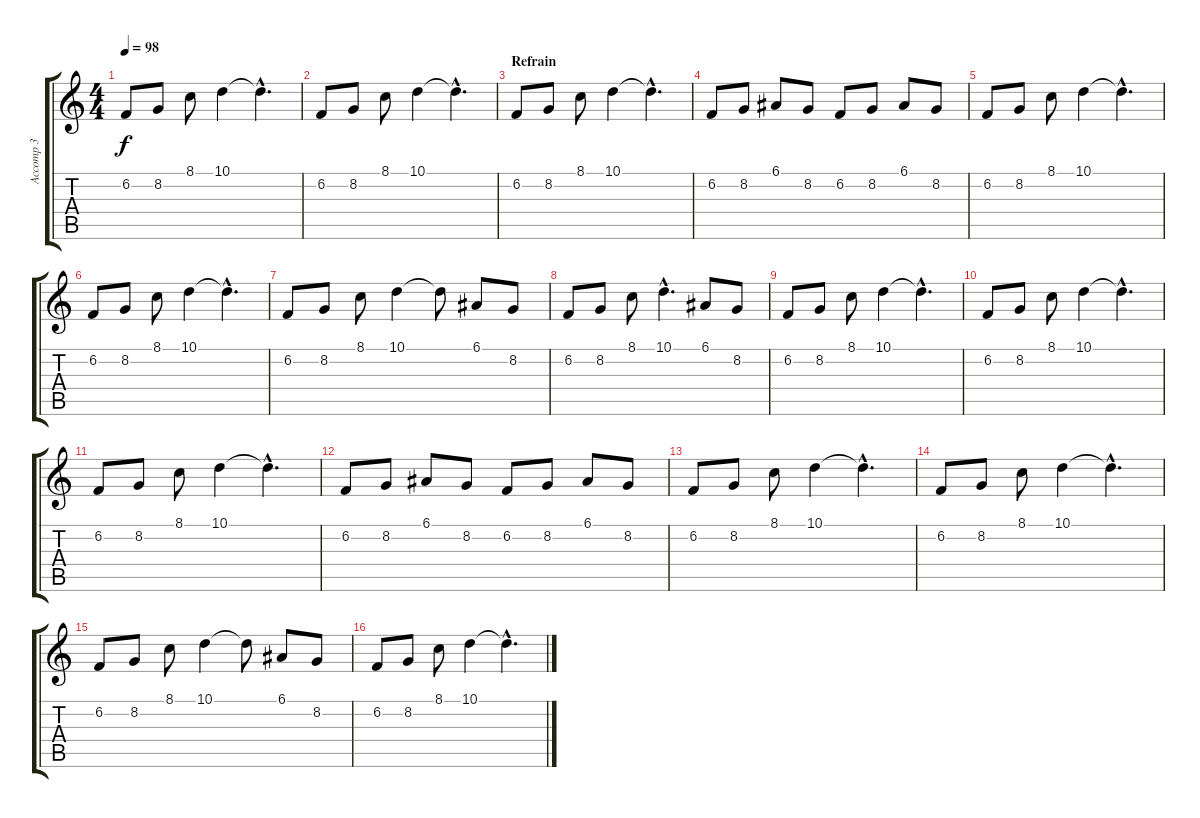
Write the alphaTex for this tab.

\track ("Accomp 3" "Accomp 3") {instrument whistle}
\staff {score tabs}
\tuning (E4 B3 G3 D3 A2 E2) {hide}
\ts (4 4)
\tempo 98
\clef g2
\ks c
6.2.8{dy f} 8.2.8 8.1.8 10.1.4 10.1{hac t}.4{d} |
6.2.8 8.2.8 8.1.8 10.1.4 10.1{hac t}.4{d} |
\section ("" "Refrain")
6.2.8 8.2.8 8.1.8 10.1.4 10.1{hac t}.4{d} |
6.2.8 8.2.8 6.1.8 8.2.8 6.2.8 8.2.8 6.1.8 8.2.8 |
6.2.8 8.2.8 8.1.8 10.1.4 10.1{hac t}.4{d} |
6.2.8 8.2.8 8.1.8 10.1.4 10.1{hac t}.4{d} |
6.2.8 8.2.8 8.1.8 10.1.4 10.1{t}.8 6.1.8 8.2.8 |
6.2.8 8.2.8 8.1.8 10.1{hac}.4{d} 6.1.8 8.2.8 |
6.2.8 8.2.8 8.1.8 10.1.4 10.1{hac t}.4{d} |
6.2.8 8.2.8 8.1.8 10.1.4 10.1{hac t}.4{d} |
6.2.8 8.2.8 8.1.8 10.1.4 10.1{hac t}.4{d} |
6.2.8 8.2.8 6.1.8 8.2.8 6.2.8 8.2.8 6.1.8 8.2.8 |
6.2.8 8.2.8 8.1.8 10.1.4 10.1{hac t}.4{d} |
6.2.8 8.2.8 8.1.8 10.1.4 10.1{hac t}.4{d} |
6.2.8 8.2.8 8.1.8 10.1.4 10.1{t}.8 6.1.8 8.2.8 |
6.2.8 8.2.8 8.1.8 10.1.4 10.1{hac t}.4{d}
